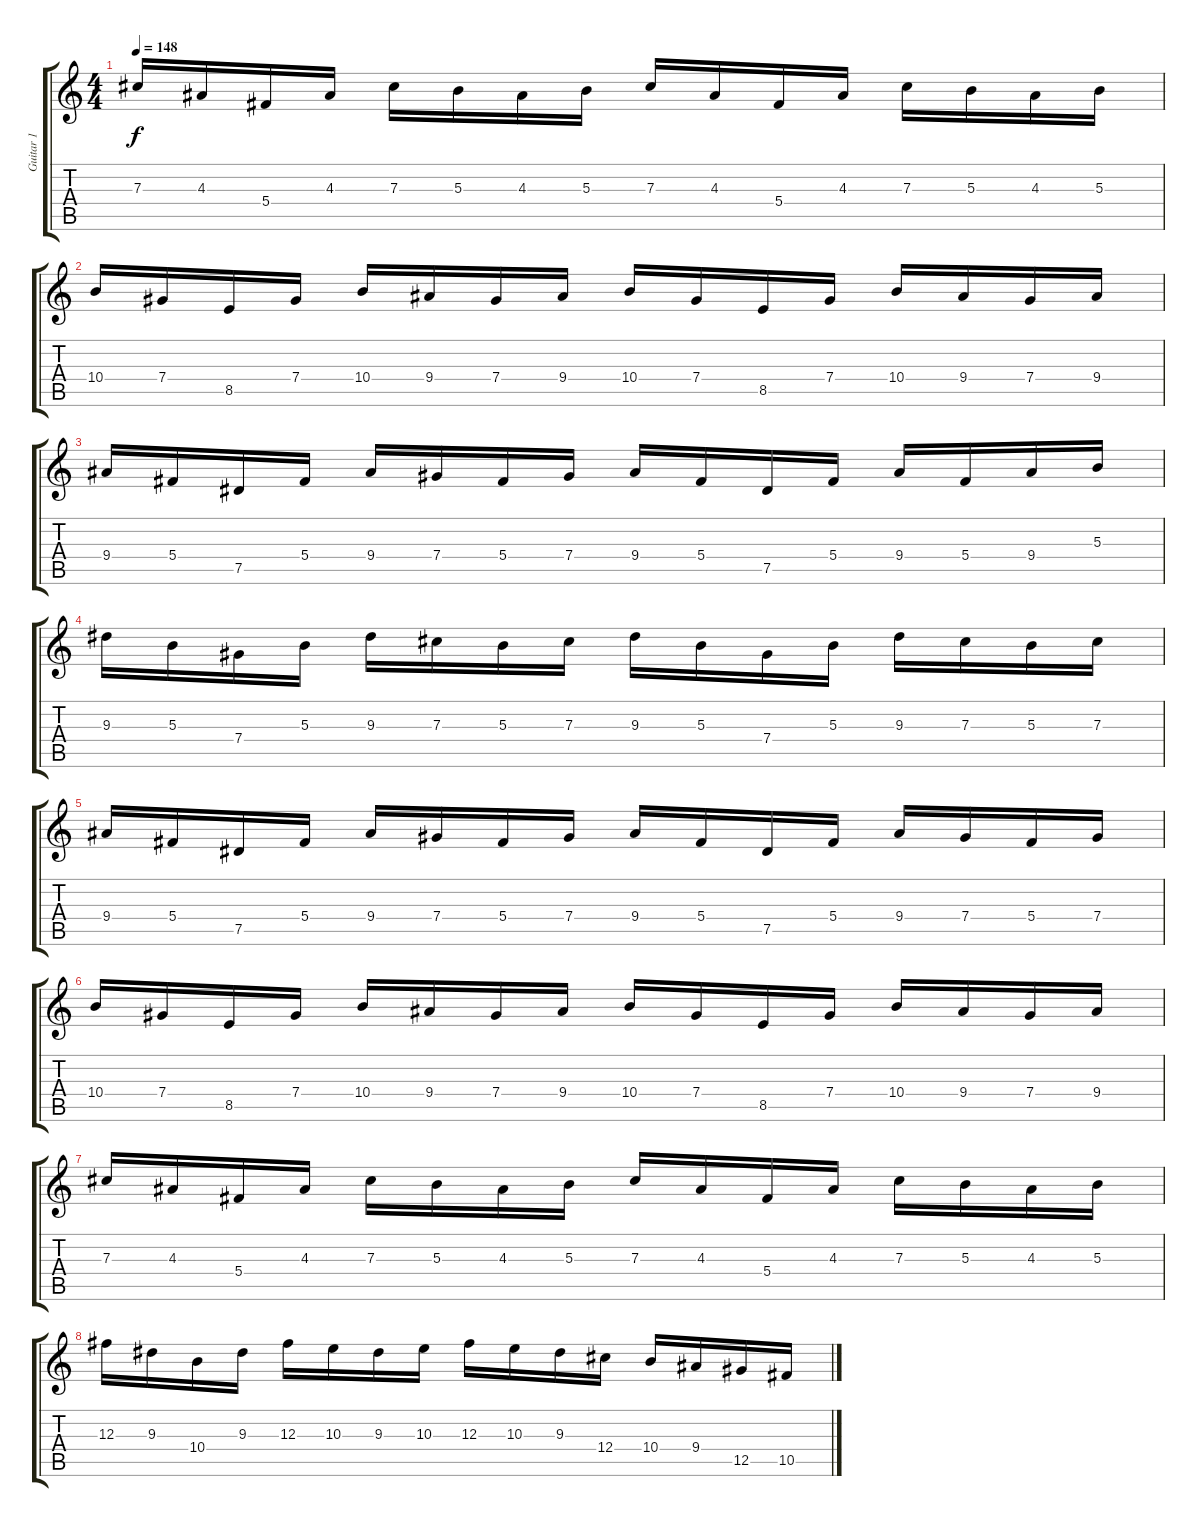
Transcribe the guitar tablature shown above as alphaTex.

\track ("Guitar 1" "Guitar 1") {instrument distortionguitar}
\staff {score tabs}
\tuning (Eb4 Bb3 Gb3 Db3 Ab2 Eb2) {hide}
\ts (4 4)
\tempo 148
\clef g2
\ks c
7.3.16{dy f} 4.3.16 5.4.16 4.3.16 7.3.16 5.3.16 4.3.16 5.3.16 7.3.16 4.3.16 5.4.16 4.3.16 7.3.16 5.3.16 4.3.16 5.3.16 |
10.4.16 7.4.16 8.5.16 7.4.16 10.4.16 9.4.16 7.4.16 9.4.16 10.4.16 7.4.16 8.5.16 7.4.16 10.4.16 9.4.16 7.4.16 9.4.16 |
9.4.16 5.4.16 7.5.16 5.4.16 9.4.16 7.4.16 5.4.16 7.4.16 9.4.16 5.4.16 7.5.16 5.4.16 9.4.16 5.4.16 9.4.16 5.3.16 |
9.3.16 5.3.16 7.4.16 5.3.16 9.3.16 7.3.16 5.3.16 7.3.16 9.3.16 5.3.16 7.4.16 5.3.16 9.3.16 7.3.16 5.3.16 7.3.16 |
9.4.16 5.4.16 7.5.16 5.4.16 9.4.16 7.4.16 5.4.16 7.4.16 9.4.16 5.4.16 7.5.16 5.4.16 9.4.16 7.4.16 5.4.16 7.4.16 |
10.4.16 7.4.16 8.5.16 7.4.16 10.4.16 9.4.16 7.4.16 9.4.16 10.4.16 7.4.16 8.5.16 7.4.16 10.4.16 9.4.16 7.4.16 9.4.16 |
7.3.16 4.3.16 5.4.16 4.3.16 7.3.16 5.3.16 4.3.16 5.3.16 7.3.16 4.3.16 5.4.16 4.3.16 7.3.16 5.3.16 4.3.16 5.3.16 |
12.3.16 9.3.16 10.4.16 9.3.16 12.3.16 10.3.16 9.3.16 10.3.16 12.3.16 10.3.16 9.3.16 12.4.16 10.4.16 9.4.16 12.5.16 10.5.16
